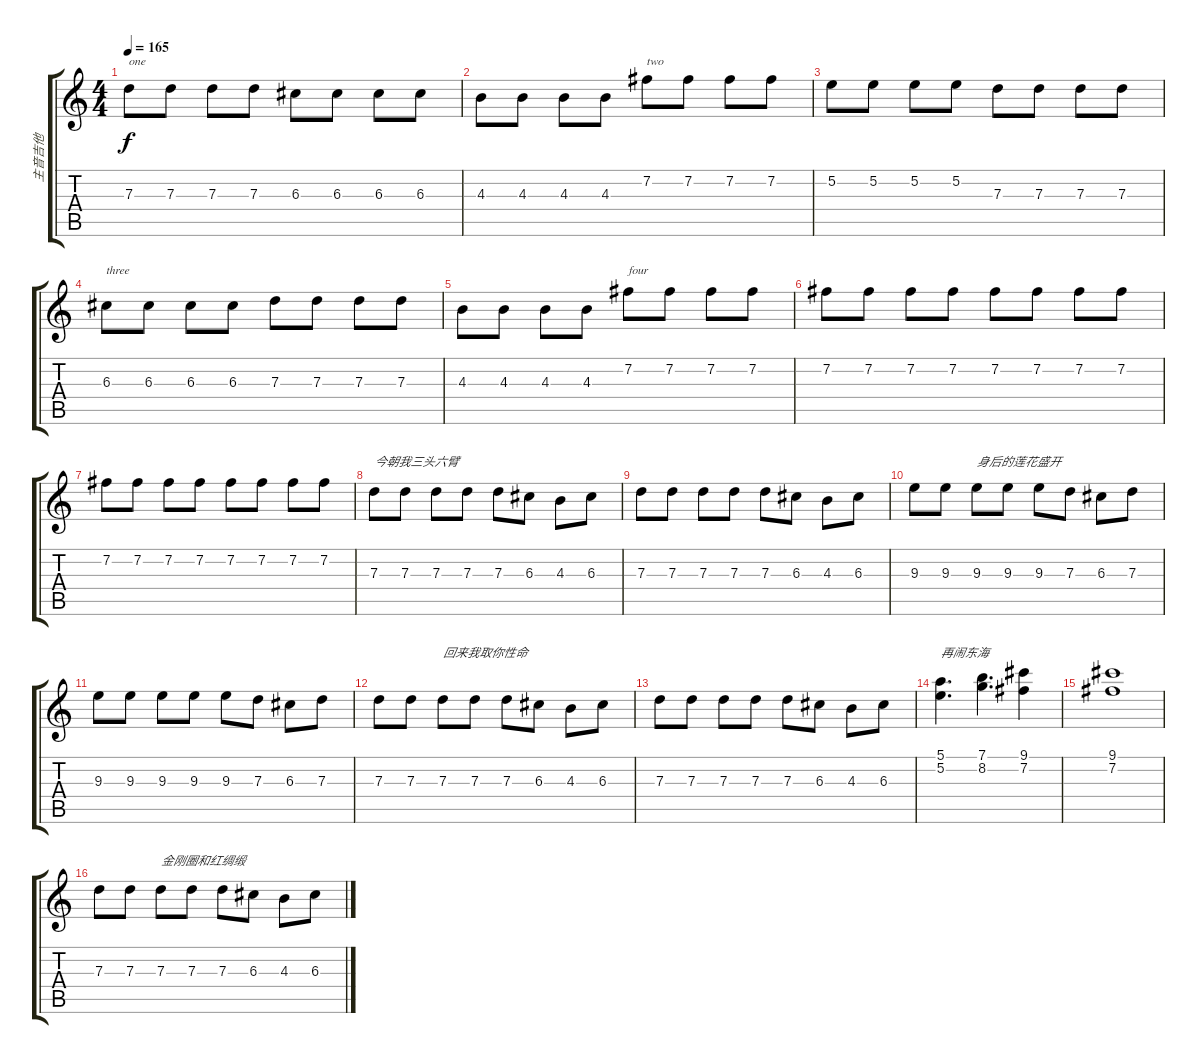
\track ("主音吉他" "主音吉他") {instrument overdrivenguitar}
\staff {score tabs}
\tuning (E4 B3 G3 D3 A2 E2) {hide}
\ts (4 4)
\tempo 165
\clef g2
\ks c
7.3.8{txt "one" dy f instrument overdrivenguitar} 7.3.8 7.3.8 7.3.8 6.3.8 6.3.8 6.3.8 6.3.8 |
4.3.8 4.3.8 4.3.8 4.3.8 7.2.8{txt "two"} 7.2.8 7.2.8 7.2.8 |
5.2.8 5.2.8 5.2.8 5.2.8 7.3.8 7.3.8 7.3.8 7.3.8 |
6.3.8{txt "three"} 6.3.8 6.3.8 6.3.8 7.3.8 7.3.8 7.3.8 7.3.8 |
4.3.8 4.3.8 4.3.8 4.3.8 7.2.8{txt "four"} 7.2.8 7.2.8 7.2.8 |
7.2.8 7.2.8 7.2.8 7.2.8 7.2.8 7.2.8 7.2.8 7.2.8 |
7.2.8 7.2.8 7.2.8 7.2.8 7.2.8 7.2.8 7.2.8 7.2.8 |
7.3.8{txt "今朝我三头六臂" instrument distortionguitar} 7.3.8 7.3.8 7.3.8 7.3.8 6.3.8 4.3.8 6.3.8 |
7.3.8{instrument distortionguitar} 7.3.8 7.3.8 7.3.8 7.3.8 6.3.8 4.3.8 6.3.8 |
9.3.8 9.3.8 9.3.8{txt "身后的莲花盛开"} 9.3.8 9.3.8 7.3.8 6.3.8 7.3.8 |
9.3.8 9.3.8 9.3.8 9.3.8 9.3.8 7.3.8 6.3.8 7.3.8 |
7.3.8{instrument distortionguitar} 7.3.8 7.3.8{txt "回来我取你性命"} 7.3.8 7.3.8 6.3.8 4.3.8 6.3.8 |
7.3.8{instrument distortionguitar} 7.3.8 7.3.8 7.3.8 7.3.8 6.3.8 4.3.8 6.3.8 |
(5.1 5.2).4{d txt "再闹东海"} (7.1 8.2).4{d} (9.1 7.2).4 |
(9.1 7.2).1 |
7.3.8{instrument distortionguitar} 7.3.8 7.3.8{txt "金刚圈和红绸缎 "} 7.3.8 7.3.8 6.3.8 4.3.8 6.3.8
